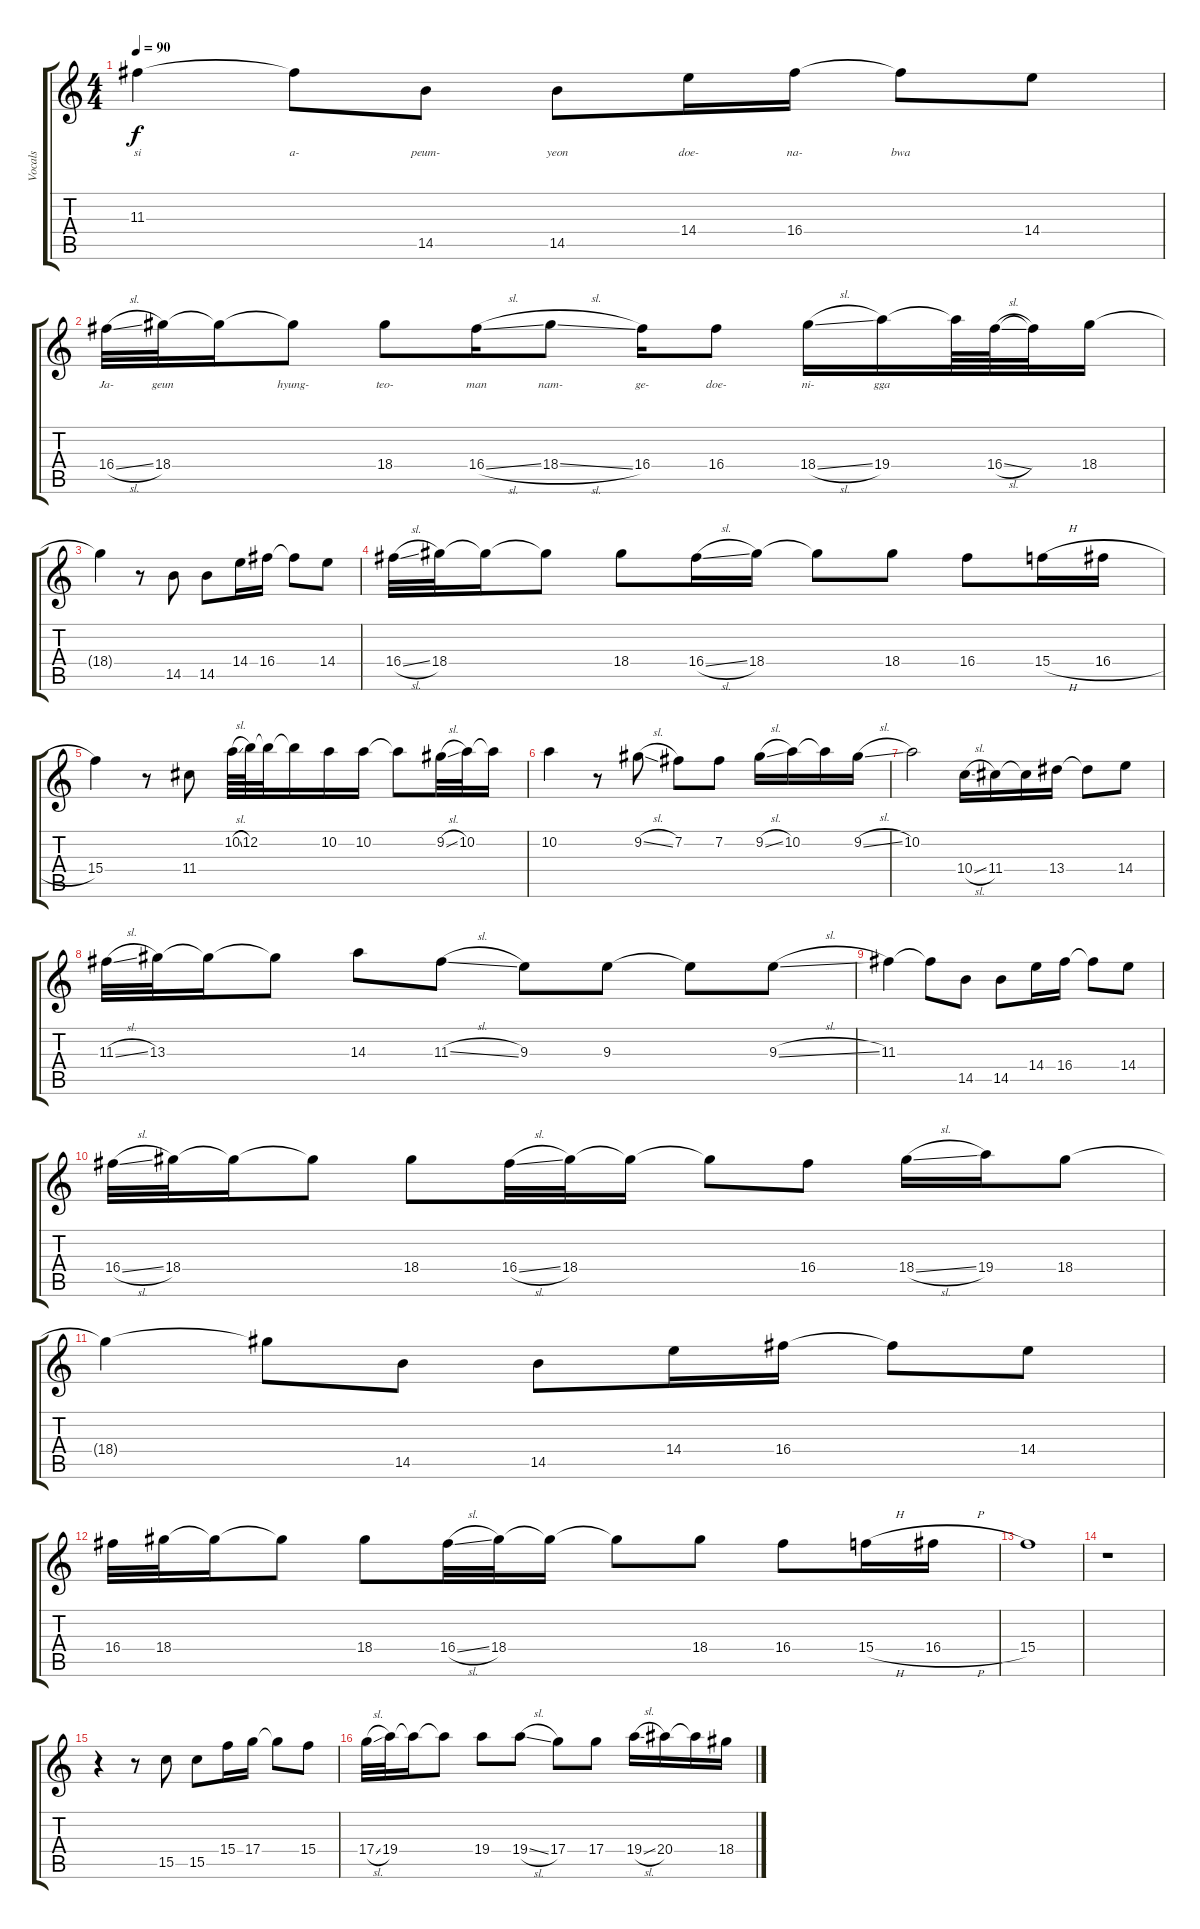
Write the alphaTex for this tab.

\track ("Vocals" "Vocals") {instrument acousticguitarsteel}
\staff {score tabs}
\tuning (E4 B3 G3 D3 A2 E2) {hide}
\ts (4 4)
\tempo 90
\clef g2
\ks c
11.3.4{lyrics (0 "si") lyrics (1 "") lyrics (2 "") lyrics (3 "") lyrics (4 "") dy f} 11.3{t}.8{lyrics (0 "a-") lyrics (1 "") lyrics (2 "") lyrics (3 "") lyrics (4 "")} 14.5.8{lyrics (0 "peum-") lyrics (1 "") lyrics (2 "") lyrics (3 "") lyrics (4 "")} 14.5.8{lyrics (0 "yeon") lyrics (1 "") lyrics (2 "") lyrics (3 "") lyrics (4 "")} 14.4.16{lyrics (0 "doe-") lyrics (1 "") lyrics (2 "") lyrics (3 "") lyrics (4 "")} 16.4.16{lyrics (0 "na-") lyrics (1 "") lyrics (2 "") lyrics (3 "") lyrics (4 "")} 16.4{t}.8{lyrics (0 "bwa") lyrics (1 "") lyrics (2 "") lyrics (3 "") lyrics (4 "")} 14.4.8{lyrics (0 "") lyrics (1 "") lyrics (2 "") lyrics (3 "") lyrics (4 "")} |
16.4{sl}.32{lyrics (0 "Ja-") lyrics (1 "") lyrics (2 "") lyrics (3 "") lyrics (4 "")} 18.4.32{lyrics (0 "geun") lyrics (1 "") lyrics (2 "") lyrics (3 "") lyrics (4 "")} 18.4{t}.16{lyrics (0 "") lyrics (1 "") lyrics (2 "") lyrics (3 "") lyrics (4 "")} 18.4{t}.8{lyrics (0 "hyung-") lyrics (1 "") lyrics (2 "") lyrics (3 "") lyrics (4 "")} 18.4.8{lyrics (0 "teo-") lyrics (1 "") lyrics (2 "") lyrics (3 "") lyrics (4 "")} 16.4{sl}.16{lyrics (0 "man") lyrics (1 "") lyrics (2 "") lyrics (3 "") lyrics (4 "")} 18.4{sl}.8{lyrics (0 "nam-") lyrics (1 "") lyrics (2 "") lyrics (3 "") lyrics (4 "")} 16.4.16{lyrics (0 "ge-") lyrics (1 "") lyrics (2 "") lyrics (3 "") lyrics (4 "")} 16.4.8{lyrics (0 "doe-") lyrics (1 "") lyrics (2 "") lyrics (3 "") lyrics (4 "")} 18.4{sl}.16{lyrics (0 "ni-") lyrics (1 "") lyrics (2 "") lyrics (3 "") lyrics (4 "")} 19.4.16{lyrics (0 "gga") lyrics (1 "") lyrics (2 "") lyrics (3 "") lyrics (4 "")} 19.4{t}.64 16.4{sl}.64 16.4{t}.32 18.4.16 |
18.4{t}.4 r.8 14.5.8 14.5.8 14.4.16 16.4.16 16.4{t}.8 14.4.8 |
16.4{sl}.32 18.4.32 18.4{t}.16 18.4{t}.8 18.4.8 16.4{sl}.16 18.4.16 18.4{t}.8 18.4.8 16.4.8 15.4{h}.16 16.4{h}.16 |
15.4.4 r.8 11.4.8 10.2{sl}.64 12.2.64 12.2{t}.32 12.2{t}.16 10.2.16 10.2.16 10.2{t}.8 9.2{sl}.32 10.2.32 10.2{t}.16 |
10.2.4 r.8 9.2{sl}.8 7.2.8 7.2.8 9.2{sl}.16 10.2.16 10.2{t}.16 9.2{sl}.16 |
10.2.2 10.4{sl}.16 11.4.16 11.4{t}.16 13.4.16 13.4{t}.8 14.4.8 |
11.3{sl}.32 13.3.32 13.3{t}.16 13.3{t}.8 14.3.8 11.3{sl}.8 9.3.8 9.3.8 9.3{t}.8 9.3{sl}.8 |
11.3.4 11.3{t}.8 14.5.8 14.5.8 14.4.16 16.4.16 16.4{t}.8 14.4.8 |
16.4{sl}.32 18.4.32 18.4{t}.16 18.4{t}.8 18.4.8 16.4{sl}.32 18.4.32 18.4{t}.16 18.4{t}.8 16.4.8 18.4{sl}.16 19.4.16 18.4.8 |
18.4{t}.4 18.4{t}.8 14.5.8 14.5.8 14.4.16 16.4.16 16.4{t}.8 14.4.8 |
16.4.32 18.4.32 18.4{t}.16 18.4{t}.8 18.4.8 16.4{sl}.32 18.4.32 18.4{t}.16 18.4{t}.8 18.4.8 16.4.8 15.4{h}.16 16.4{h}.16 |
15.4.1 |
r.1 |
r.4 r.8 15.5.8 15.5.8 15.4.16 17.4.16 17.4{t}.8 15.4.8 |
17.4{sl}.32 19.4.32 19.4{t}.16 19.4{t}.8 19.4.8 19.4{sl}.8 17.4.8 17.4.8 19.4{sl}.16 20.4.16 20.4{t}.16 18.4{sl}.16
